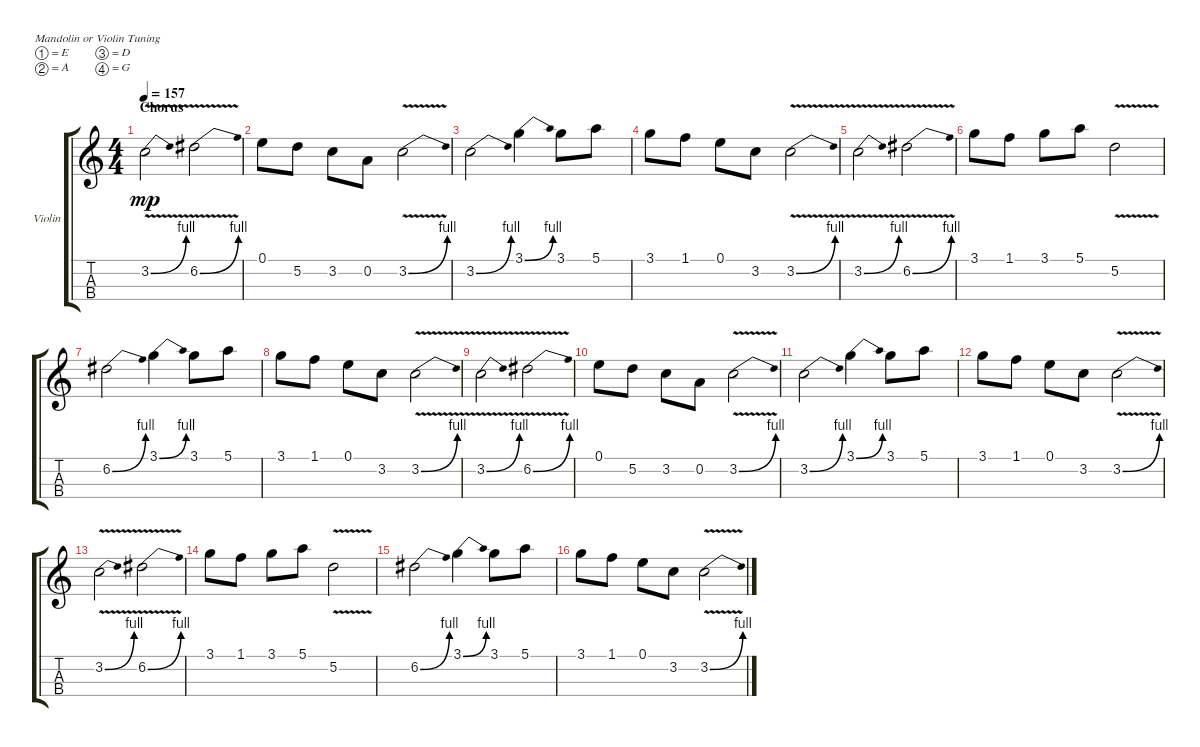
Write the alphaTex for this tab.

\defaultSystemsLayout 4
\bracketExtendMode groupsimilarinstruments
\firstSystemTrackNameOrientation horizontal
\otherSystemsTrackNameOrientation horizontal
\track ("Violin 1 - Lucy" "Violin") {instrument violin}
\staff {score tabs}
\tuning (E5 A4 D4 G3)
\ts (4 4)
\section ("" "Chorus")
\tempo 157
\clef g2
\ks c
3.2{be (bend 0 0 5.3999999999999995 4) v}.2{dy mp} 6.2{be (bend 0 0 6 4) v}.2 |
0.1.8 5.2.8 3.2.8 0.2.8 3.2{be (bend 0 0 6.6 4) v}.2 |
3.2{be (bend 0 0 6.6 4)}.2 3.1{be (bend 0 0 5.3999999999999995 4)}.4 3.1.8 5.1.8 |
3.1.8 1.1.8 0.1.8 3.2.8 3.2{be (bend 0 0 5.3999999999999995 4) v}.2 |
3.2{be (bend 0 0 5.3999999999999995 4) v}.2 6.2{be (bend 0 0 6 4) v}.2 |
3.1.8 1.1.8 3.1.8 5.1.8 5.2{v}.2 |
6.2{be (bend 0 0 6.6 4)}.2 3.1{be (bend 0 0 5.3999999999999995 4)}.4 3.1.8 5.1.8 |
3.1.8 1.1.8 0.1.8 3.2.8 3.2{be (bend 0 0 5.3999999999999995 4) v}.2 |
3.2{be (bend 0 0 5.3999999999999995 4) v}.2 6.2{be (bend 0 0 6 4) v}.2 |
0.1.8 5.2.8 3.2.8 0.2.8 3.2{be (bend 0 0 6.6 4) v}.2 |
3.2{be (bend 0 0 6.6 4)}.2 3.1{be (bend 0 0 5.3999999999999995 4)}.4 3.1.8 5.1.8 |
3.1.8 1.1.8 0.1.8 3.2.8 3.2{be (bend 0 0 5.3999999999999995 4) v}.2 |
3.2{be (bend 0 0 5.3999999999999995 4) v}.2 6.2{be (bend 0 0 6 4) v}.2 |
3.1.8 1.1.8 3.1.8 5.1.8 5.2{v}.2 |
6.2{be (bend 0 0 6.6 4)}.2 3.1{be (bend 0 0 5.3999999999999995 4)}.4 3.1.8 5.1.8 |
3.1.8 1.1.8 0.1.8 3.2.8 3.2{be (bend 0 0 5.3999999999999995 4) v}.2
